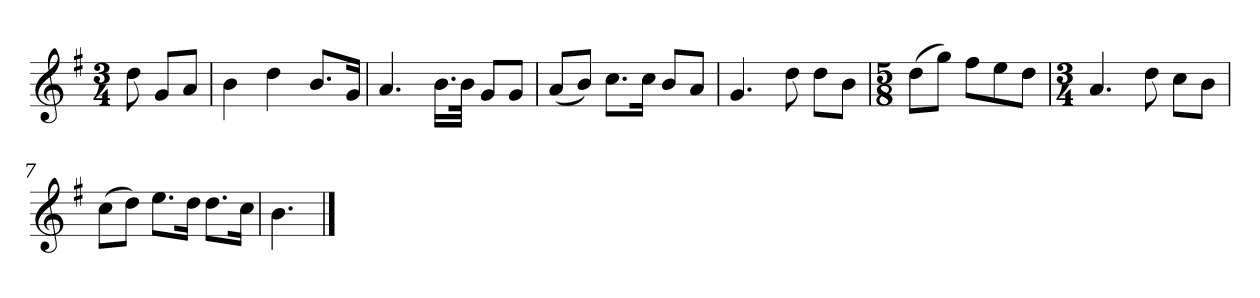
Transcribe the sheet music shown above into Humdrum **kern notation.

**kern
*part1
*staff1
*k[f#]
*M3/4
*MM120
=
8dd
8gL
8aJ
=1
4b
4dd
8.bL
16gJk
=2
4.a
16.bLL
32bJJk
8gL
8gJ
=3
(8aL
8bJ)
8.ccL
16ccJk
8bL
8aJ
=4
4.g
8dd
8ddL
8bJ
=5
*M5/8
(8ddL
8ggJ)
8ff#L
8ee
8ddJ
=6
*M3/4
4.a
8dd
8ccL
8bJ
=7
(8ccL
8ddJ)
8.eeL
16ddJk
8.ddL
16ccJk
=8
4.b
==
*-
